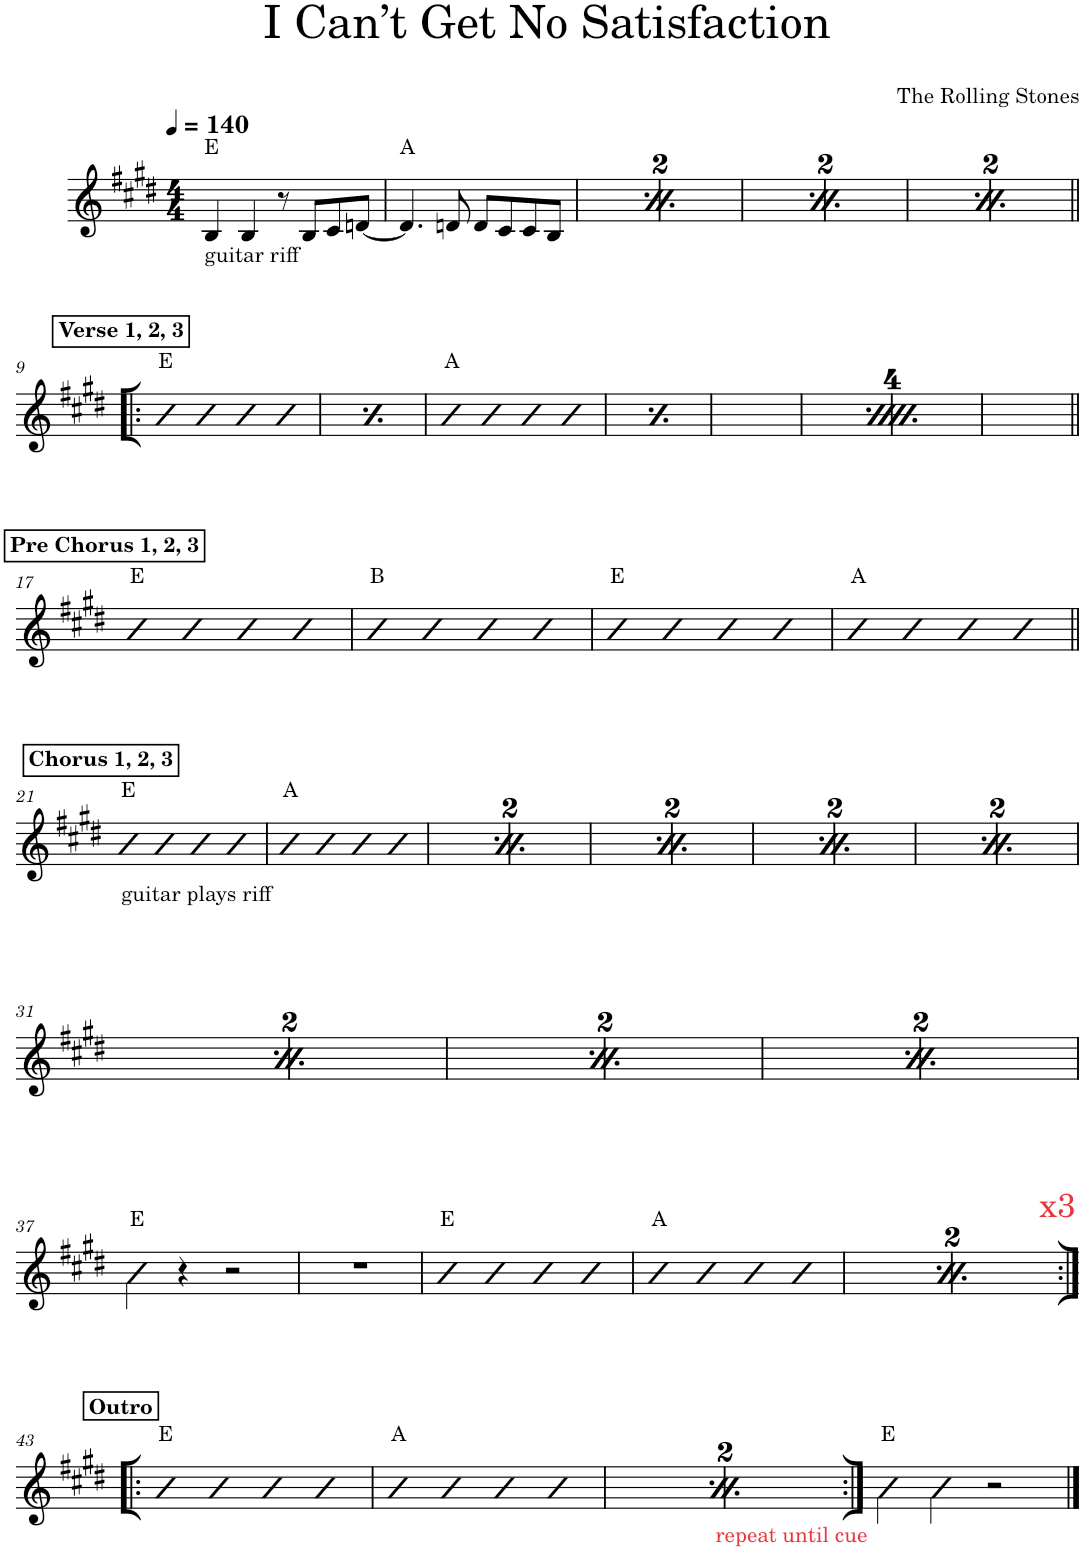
**kern	**harte
*part1	*part1
*staff1	*
*I"Piano	*
*I'Pno.	*
*clefG2	*
*k[f#c#g#d#]	*
*M4/4	*
*MM140	*
=1	=1
!LO:TX:b:t=guitar riff	!
4B/	E:maj
4B/	.
8r	.
8B/L	.
8c#/	.
[8dn/J	.
=2	=2
4.d/]	A:maj
8dn/	.
8d/L	.
8c#/	.
8c#/	.
8B/J	.
=3	=3
*MM140	*
!LO:TX:b:t=guitar riff	!
4B/	E:maj
4B/	.
8r	.
8B/L	.
8c#/	.
[8dn/J	.
=4	=4
4.d/]	A:maj
8dn/	.
8d/L	.
8c#/	.
8c#/	.
8B/J	.
=5	=5
*MM140	*
!LO:TX:b:t=guitar riff	!
4B/	E:maj
4B/	.
8r	.
8B/L	.
8c#/	.
[8dn/J	.
=6	=6
4.d/]	A:maj
8dn/	.
8d/L	.
8c#/	.
8c#/	.
8B/J	.
=7	=7
*MM140	*
!LO:TX:b:t=guitar riff	!
4B/	E:maj
4B/	.
8r	.
8B/L	.
8c#/	.
[8dn/J	.
=8	=8
4.d/]	A:maj
8dn/	.
8d/L	.
8c#/	.
8c#/	.
8B/J	.
!!LO:LB:g=z
!!LO:REH:place=s1:a:B:cj:t=Verse 1, 2, 3
=9!|:	=9!|:
4b	E:maj
4b	.
4b	.
4b	.
!!LO:REH:place=s1:a:B:cj:t=Verse 1, 2, 3
=10	=10
4b	E:maj
4b	.
4b	.
4b	.
=11	=11
4b	A:maj
4b	.
4b	.
4b	.
=12	=12
4b	A:maj
4b	.
4b	.
4b	.
!!LO:REH:place=s1:a:B:cj:t=Verse 1, 2, 3
=13	=13
4b	E:maj
4b	.
4b	.
4b	.
!!LO:REH:place=s1:a:B:cj:t=Verse 1, 2, 3
=14	=14
4b	E:maj
4b	.
4b	.
4b	.
=15	=15
4b	A:maj
4b	.
4b	.
4b	.
=16	=16
4b	A:maj
4b	.
4b	.
4b	.
!!LO:LB:g=z
!!LO:REH:place=s1:a:B:cj:t=Pre Chorus 1, 2, 3
=17||	=17||
4b	E:maj
4b	.
4b	.
4b	.
=18	=18
4b	B:maj
4b	.
4b	.
4b	.
=19	=19
4b	E:maj
4b	.
4b	.
4b	.
=20	=20
4b	A:maj
4b	.
4b	.
4b	.
!!LO:LB:g=z
!!LO:REH:place=s1:a:B:cj:t=Chorus 1, 2, 3
=21||	=21||
!LO:TX:b:t=guitar plays riff	!
4b	E:maj
4b	.
4b	.
4b	.
=22	=22
4b	A:maj
4b	.
4b	.
4b	.
!!LO:REH:place=s1:a:B:cj:t=Chorus 1, 2, 3
=23	=23
!LO:TX:b:t=guitar plays riff	!
4b	E:maj
4b	.
4b	.
4b	.
=24	=24
4b	A:maj
4b	.
4b	.
4b	.
!!LO:REH:place=s1:a:B:cj:t=Chorus 1, 2, 3
=25	=25
!LO:TX:b:t=guitar plays riff	!
4b	E:maj
4b	.
4b	.
4b	.
=26	=26
4b	A:maj
4b	.
4b	.
4b	.
!!LO:REH:place=s1:a:B:cj:t=Chorus 1, 2, 3
=27	=27
!LO:TX:b:t=guitar plays riff	!
4b	E:maj
4b	.
4b	.
4b	.
=28	=28
4b	A:maj
4b	.
4b	.
4b	.
!!LO:REH:place=s1:a:B:cj:t=Chorus 1, 2, 3
=29	=29
!LO:TX:b:t=guitar plays riff	!
4b	E:maj
4b	.
4b	.
4b	.
=30	=30
4b	A:maj
4b	.
4b	.
4b	.
!!LO:LB:g=z
!!LO:REH:place=s1:a:B:cj:t=Chorus 1, 2, 3
=31	=31
!LO:TX:b:t=guitar plays riff	!
4b	E:maj
4b	.
4b	.
4b	.
=32	=32
4b	A:maj
4b	.
4b	.
4b	.
!!LO:REH:place=s1:a:B:cj:t=Chorus 1, 2, 3
=33	=33
!LO:TX:b:t=guitar plays riff	!
4b	E:maj
4b	.
4b	.
4b	.
=34	=34
4b	A:maj
4b	.
4b	.
4b	.
!!LO:REH:place=s1:a:B:cj:t=Chorus 1, 2, 3
=35	=35
!LO:TX:b:t=guitar plays riff	!
4b	E:maj
4b	.
4b	.
4b	.
=36	=36
4b	A:maj
4b	.
4b	.
4b	.
!!LO:LB:g=z
=37	=37
4b\	E:maj
4r	.
2r	.
=38	=38
1r	.
=39	=39
4b	E:maj
4b	.
4b	.
4b	.
=40	=40
4b	A:maj
4b	.
4b	.
4b	.
=41	=41
4b	E:maj
4b	.
4b	.
4b	.
=42	=42
4b	A:maj
4b	.
4b	.
4b	.
!!LO:LB:g=z
!!LO:REH:place=s1:a:B:cj:t=Outro
=43:|!|:	=43:|!|:
4b	E:maj
4b	.
4b	.
4b	.
=44	=44
4b	A:maj
4b	.
4b	.
4b	.
!!LO:REH:place=s1:a:B:cj:t=Outro
=45	=45
4b	E:maj
4b	.
4b	.
4b	.
=46	=46
4b	A:maj
4b	.
4b	.
4b	.
=47:|!	=47:|!
4b\	E:maj
4b\	.
2r	.
==	==
*-	*-
